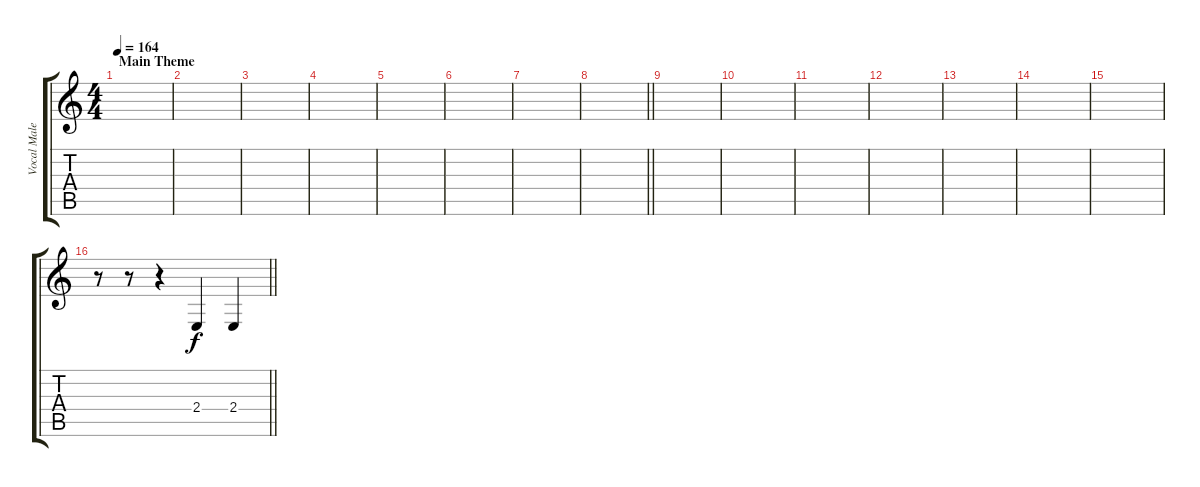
\track ("Vocal Male" "Vocal Male") {instrument lead2sawtooth}
\staff {score tabs}
\tuning (E4 B3 G3 D3 A2 E2) {hide}
\ts (4 4)
\section ("" "Main Theme")
\tempo 164
\clef g2
\ks c
|
|
|
|
|
|
|
\barLineRight lightlight
|
|
|
|
|
|
|
|
\barLineRight lightlight
r.8 r.8 r.4 2.4.4{dy f} 2.4.4
